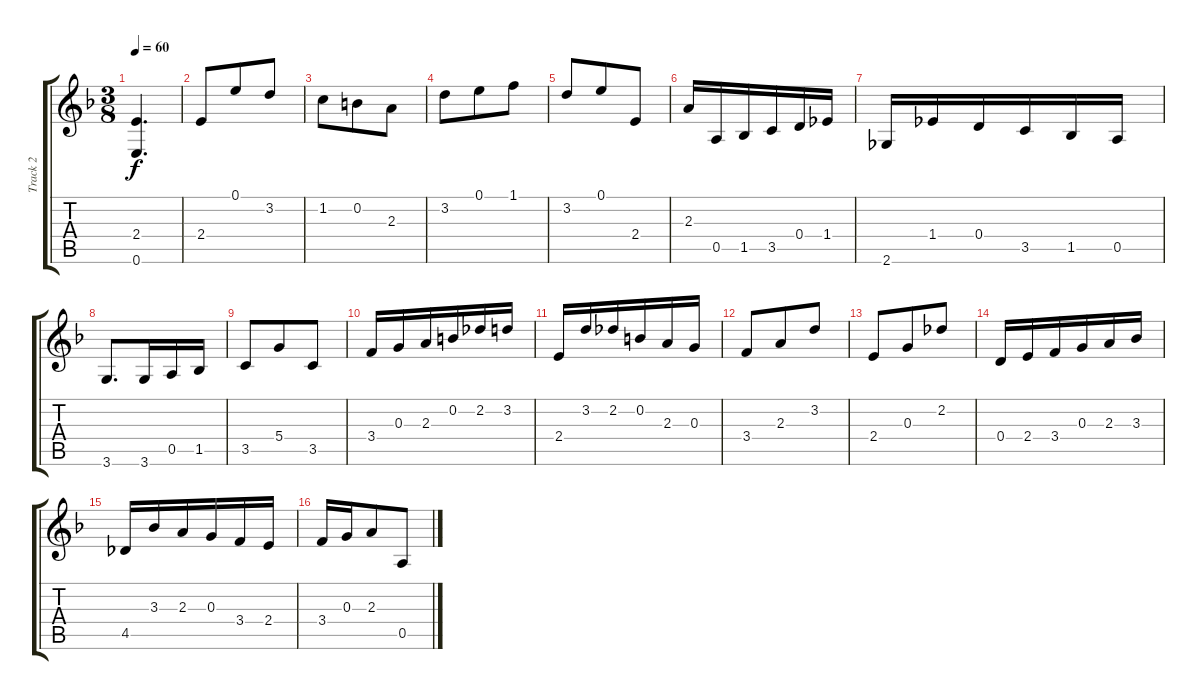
\track ("Track 2" "Track 2") {instrument acousticguitarnylon}
\staff {score tabs}
\tuning (E4 B3 G3 D3 A2 E2) {hide}
\ts (3 8)
\tempo 60
\clef g2
\ks dminor
(2.4 0.6).4{d dy f} |
2.4.8 0.1.8 3.2.8 |
1.2.8 0.2.8 2.3.8 |
3.2.8 0.1.8 1.1.8 |
3.2.8 0.1.8 2.4.8 |
2.3.16 0.5.16{beam merge} 1.5.16 3.5.16{beam merge} 0.4.16 1.4.16 |
2.6.16 1.4.16{beam merge} 0.4.16 3.5.16{beam merge} 1.5.16 0.5.16 |
3.6.8{d} 3.6.16{beam merge} 0.5.16 1.5.16 |
3.5.8 5.4.8 3.5.8 |
3.4.16 0.3.16{beam merge} 2.3.16 0.2.16{beam merge} 2.2.16 3.2.16 |
2.4.16 3.2.16{beam merge} 2.2.16 0.2.16{beam merge} 2.3.16 0.3.16 |
3.4.8 2.3.8 3.2.8 |
2.4.8 0.3.8 2.2.8 |
0.4.16 2.4.16{beam merge} 3.4.16 0.3.16{beam merge} 2.3.16 3.3.16 |
4.5.16 3.3.16{beam merge} 2.3.16 0.3.16{beam merge} 3.4.16 2.4.16 |
3.4.16 0.3.16 2.3.8 0.5.8
